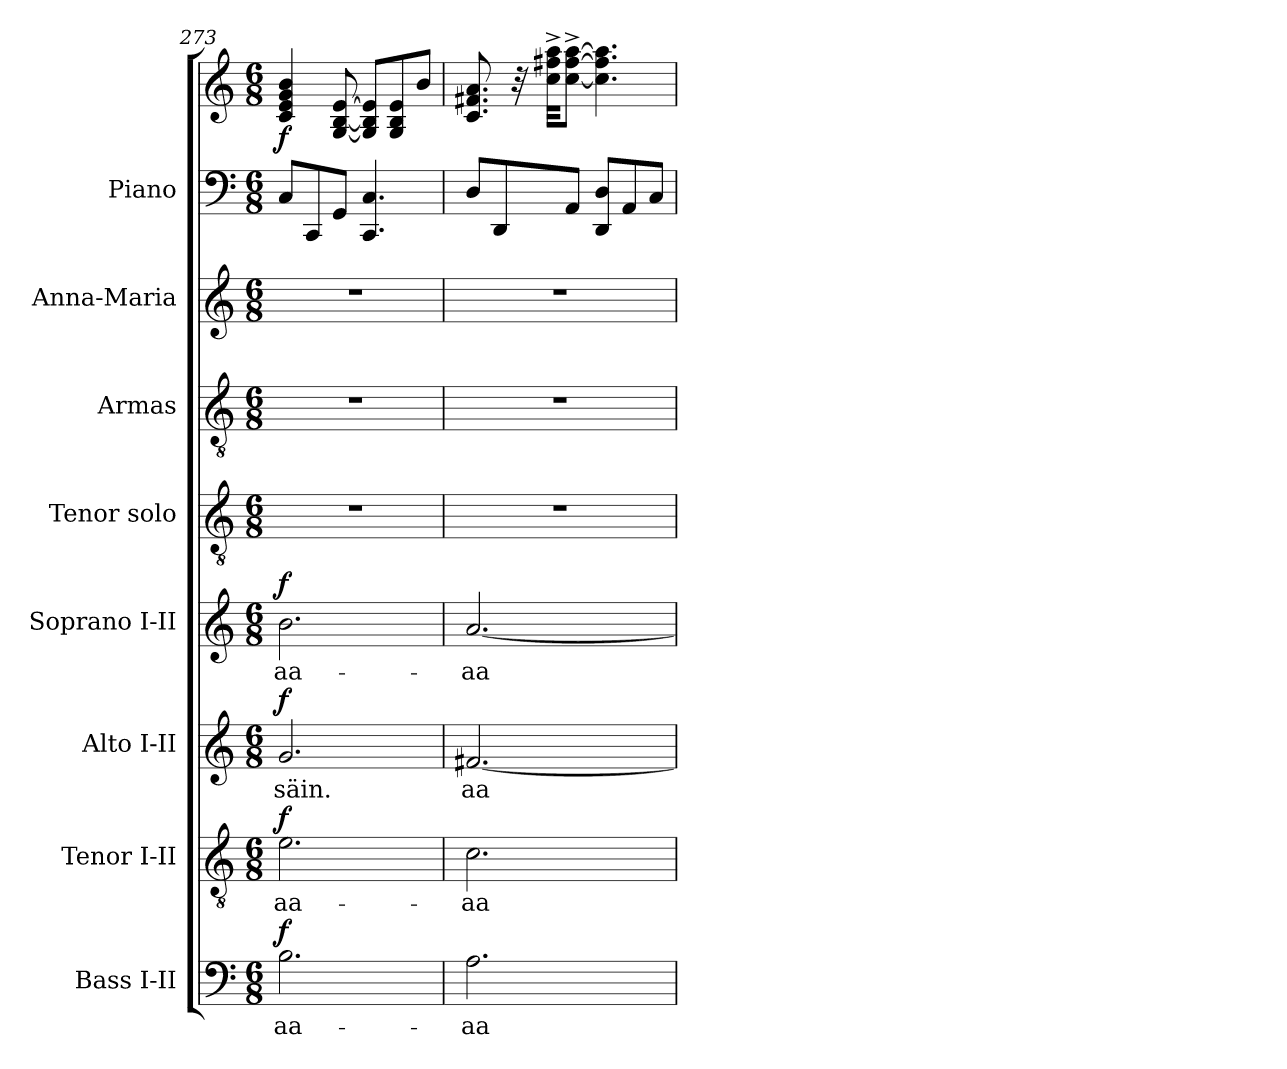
**kern	**text	**dynam	**kern	**text	**dynam	**kern	**text	**dynam	**kern	**text	**dynam	**kern	**kern	**kern	**kern	**kern	**dynam
*part8	*part8	*part8	*part7	*part7	*part7	*part6	*part6	*part6	*part5	*part5	*part5	*part4	*part3	*part2	*part1	*part1	*part1
*staff9	*staff9	*staff9	*staff8	*staff8	*staff8	*staff7	*staff7	*staff7	*staff6	*staff6	*staff6	*staff5	*staff4	*staff3	*staff2	*staff1	*staff1/2
*I"Bass I-II	*	*	*I"Tenor I-II	*	*	*I"Alto I-II	*	*	*I"Soprano I-II	*	*	*I"Tenor solo	*I"Armas	*I"Anna-Maria	*I"Piano	*	*
*I'B.	*	*	*I'T.	*	*	*I'A.	*	*	*I'S.	*	*	*I'T. Solo	*I'Armas	*I'A-M	*I'Pno.	*	*
*clefF4	*	*	*clefGv2	*	*	*clefG2	*	*	*clefG2	*	*	*clefGv2	*clefGv2	*clefG2	*clefF4	*clefG2	*
*	*	*	*ITrd7c12	*	*	*	*	*	*	*	*	*ITrd7c12	*ITrd7c12	*	*	*	*
*k[]	*	*	*k[]	*	*	*k[]	*	*	*k[]	*	*	*k[]	*k[]	*k[]	*k[]	*k[]	*
*C:	*	*	*C:	*	*	*C:	*	*	*C:	*	*	*C:	*C:	*C:	*C:	*C:	*
*M6/8	*	*	*M6/8	*	*	*M6/8	*	*	*M6/8	*	*	*M6/8	*M6/8	*M6/8	*M6/8	*M6/8	*
*MM96	*	*	*MM96	*	*	*MM96	*	*	*MM96	*	*	*MM96	*MM96	*MM96	*MM96	*MM96	*
=273	=273	=273	=273	=273	=273	=273	=273	=273	=273	=273	=273	=273	=273	=273	=273	=273	=273
!	!LO:LY:b:color=#000000	!	!	!	!	!	!	!	!	!	!	!	!	!	!	!	!
!	!	!	!	!LO:LY:b:color=#000000	!	!	!	!	!	!	!	!	!	!	!	!	!
!	!	!	!	!	!	!	!LO:LY:b:color=#000000	!	!	!	!	!	!	!	!	!	!
!	!	!	!	!	!	!	!	!	!	!LO:LY:b:color=#000000	!	!LO:N:vis=1	!LO:N:vis=1	!LO:N:vis=1	!	!	!
2.Bi\	aa-	f	2.Ei\	aa-	f	2.gi/	-säin.	f	2.bi\	aa-	f	2.r	2.r	2.r	8Ci/L	4ci/ 4ei 4gi 4bi	f
.	.	.	.	.	.	.	.	.	.	.	.	.	.	.	8CCi/	.	.
.	.	.	.	.	.	.	.	.	.	.	.	.	.	.	8GGi/J	[<8Gi/ [<8Bi [>8ei	.
.	.	.	.	.	.	.	.	.	.	.	.	.	.	.	4.CCi/ 4.Ci	8Gi/] 8Bi] 8ei]L	.
.	.	.	.	.	.	.	.	.	.	.	.	.	.	.	.	8Gi/ 8Bi 8ei	.
.	.	.	.	.	.	.	.	.	.	.	.	.	.	.	.	8bi/J	.
=274	=274	=274	=274	=274	=274	=274	=274	=274	=274	=274	=274	=274	=274	=274	=274	=274	=274
!	!LO:LY:b:color=#000000	!	!	!	!	!	!	!	!	!	!	!	!	!	!	!	!
!	!	!	!	!LO:LY:b:color=#000000	!	!	!	!	!	!	!	!	!	!	!	!	!
!	!	!	!	!	!	!	!LO:LY:b:color=#000000	!	!	!	!	!	!	!	!	!	!
!	!	!	!	!	!	!	!	!	!	!LO:LY:b:color=#000000	!	!LO:N:vis=1	!LO:N:vis=1	!LO:N:vis=1	!	!	!
2.Ai\	-aa-	.	2.Ci\	-aa-	.	[<2.f#Xi/	aa-	.	[<2.ai/	-aa-	.	2.r	2.r	2.r	8Di/L	8.ci/ 8.f#Xi 8.ai	.
.	.	.	.	.	.	.	.	.	.	.	.	.	.	.	8DDi/	.	.
.	.	.	.	.	.	.	.	.	.	.	.	.	.	.	.	32r	.
.	.	.	.	.	.	.	.	.	.	.	.	.	.	.	.	32cci\^ 32ff#Xi^ 32aai^KKL	.
.	.	.	.	.	.	.	.	.	.	.	.	.	.	.	8AAi/J	[<8cci\^ [>8ff#i^ [>8aai^J	.
.	.	.	.	.	.	.	.	.	.	.	.	.	.	.	8DDi/ 8DiL	4.cci\] 4.ff#i] 4.aai]	.
.	.	.	.	.	.	.	.	.	.	.	.	.	.	.	8AAi/	.	.
.	.	.	.	.	.	.	.	.	.	.	.	.	.	.	8Ci/J	.	.
=	=	=	=	=	=	=	=	=	=	=	=	=	=	=	=	=	=
*-	*-	*-	*-	*-	*-	*-	*-	*-	*-	*-	*-	*-	*-	*-	*-	*-	*-
